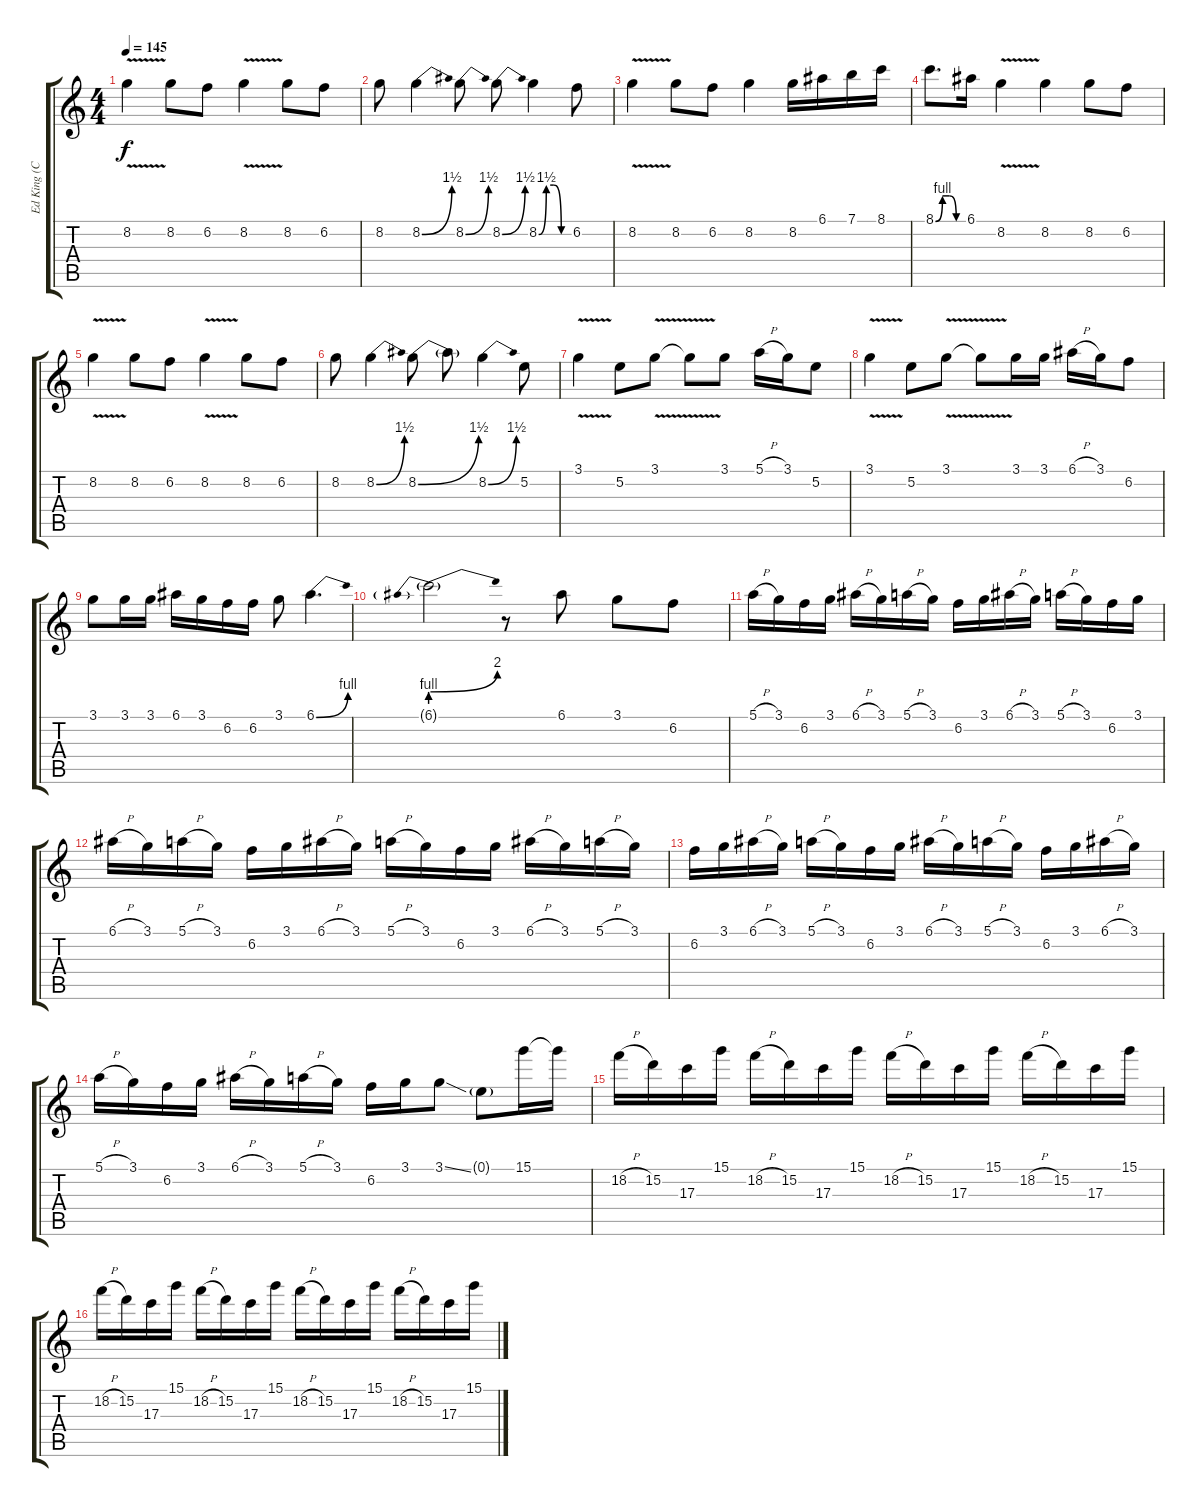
\track ("Ed King (Clean/Solo Guitar)" "Ed King (C") {instrument overdrivenguitar}
\staff {score tabs}
\tuning (E4 B3 G3 D3 A2 E2) {hide}
\ts (4 4)
\tempo 145
\clef g2
\ks c
8.2{v}.4{dy f} 8.2.8 6.2.8 8.2{v}.4 8.2.8 6.2.8 |
8.2.8 8.2{be (bend 0 0 60 6)}.4 8.2{be (bend 0 0 60 6)}.8 8.2{be (bend 0 0 60 6)}.8 8.2{be (custom 0 0 15 6 30 6 45 0 60 0)}.4 6.2.8 |
8.2{v}.4 8.2.8 6.2.8 8.2.4 8.2.16 6.1.16 7.1.16 8.1.16 |
8.1{be (custom 0 0 15 4 30 4 45 0 60 0)}.8{d} 6.1.16 8.2{v}.4 8.2.4 8.2.8 6.2.8 |
8.2{v}.4 8.2.8 6.2.8 8.2{v}.4 8.2.8 6.2.8 |
8.2.8 8.2{be (bend 0 0 60 6)}.4 8.2{be (bend 0 0 60 6)}.8 8.2{t}.8 8.2{be (bend 0 0 60 6)}.4 5.2.8 |
3.1{v}.4 5.2.8 3.1{v}.8 3.1{t}.8 3.1.8 5.1{h}.16 3.1.16 5.2.8 |
3.1{v}.4 5.2.8 3.1{v}.8 3.1{t}.8 3.1.16 3.1.16 6.1{h}.16 3.1.16 6.2.8 |
3.1.8 3.1.16 3.1.16 6.1.16 3.1.16 6.2.16 6.2.16 3.1.8 6.1{be (bend 0 0 60 4)}.4{d} |
6.1{be (prebendbend 0 4 60 8) g}.2 r.8 6.1.8 3.1.8 6.2.8 |
5.1{h}.16 3.1.16 6.2.16 3.1.16 6.1{h}.16 3.1.16 5.1{h}.16 3.1.16 6.2.16 3.1.16 6.1{h}.16 3.1.16 5.1{h}.16 3.1.16 6.2.16 3.1.16 |
6.1{h}.16 3.1.16 5.1{h}.16 3.1.16 6.2.16 3.1.16 6.1{h}.16 3.1.16 5.1{h}.16 3.1.16 6.2.16 3.1.16 6.1{h}.16 3.1.16 5.1{h}.16 3.1.16 |
6.2.16 3.1.16 6.1{h}.16 3.1.16 5.1{h}.16 3.1.16 6.2.16 3.1.16 6.1{h}.16 3.1.16 5.1{h}.16 3.1.16 6.2.16 3.1.16 6.1{h}.16 3.1.16 |
5.1{h}.16 3.1.16 6.2.16 3.1.16 6.1{h}.16 3.1.16 5.1{h}.16 3.1.16 6.2.16 3.1.16 3.1{ss}.8 0.1{g}.8 15.1.16 15.1{t}.16 |
18.2{h}.16 15.2.16 17.3.16 15.1.16 18.2{h}.16 15.2.16 17.3.16 15.1.16 18.2{h}.16 15.2.16 17.3.16 15.1.16 18.2{h}.16 15.2.16 17.3.16 15.1.16 |
18.2{h}.16 15.2.16 17.3.16 15.1.16 18.2{h}.16 15.2.16 17.3.16 15.1.16 18.2{h}.16 15.2.16 17.3.16 15.1.16 18.2{h}.16 15.2.16 17.3.16 15.1.16
